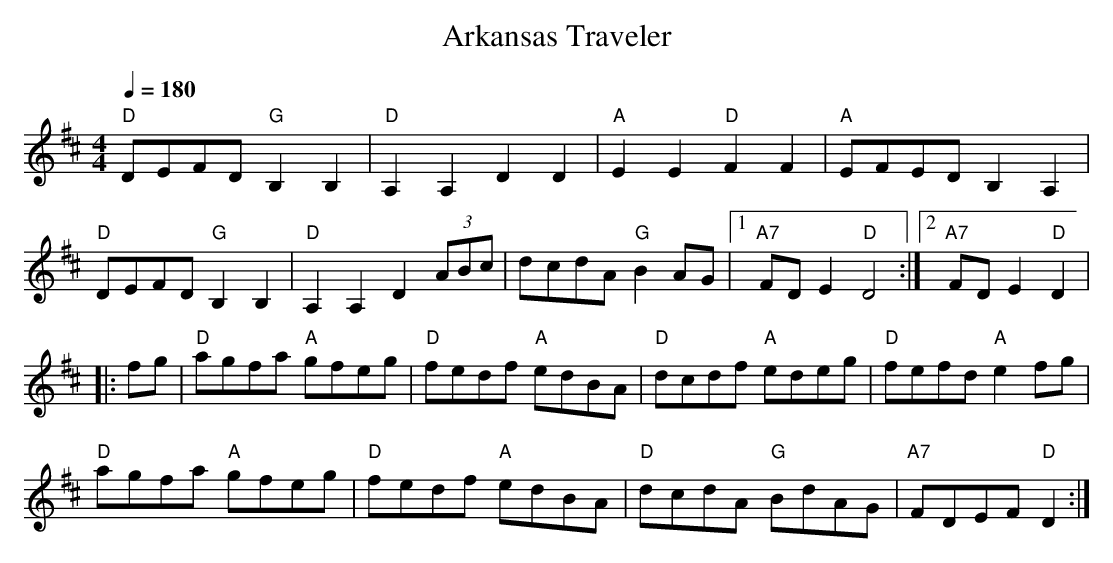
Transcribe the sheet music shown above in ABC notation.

X:1
T:Arkansas Traveler
M:4/4
L:1/8
Q:1/4=180
K:D
"D"DEFD "G"B,2B,2|"D"A,2A,2D2D2|"A"E2E2"D"F2F2|"A"EFEDB,2A,2|
"D"DEFD "G"B,2B,2|"D"A,2A,2D2 (3ABc|dcdA "G"B2AG|1 "A7"FDE2"D"D4:|2 "A7"FDE2"D"D2|
|:fg|"D"agfa "A"gfeg|"D"fedf "A"edBA|"D"dcdf "A"edeg|"D"fefd "A"e2fg|
"D"agfa "A"gfeg|"D"fedf "A"edBA|"D"dcdA "G"BdAG|"A7"FDEF"D"D2:|
